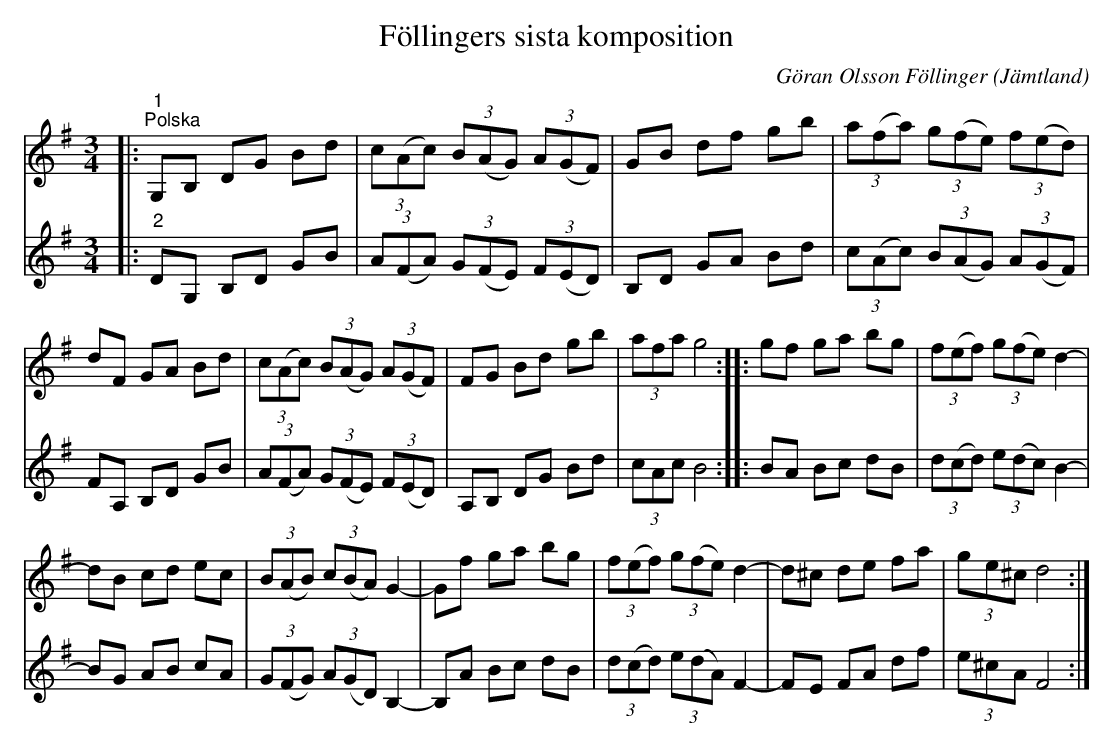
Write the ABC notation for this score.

X:1
T:Föllingers sista komposition
C:Göran Olsson Föllinger
O:Jämtland
L:1/8
M:3/4
K:G
V:1
|:"^1""^Polska" G,B, DG Bd | (3c(Ac) (3B(AG) (3A(GF) | GB df gb | (3a(fa) (3g(fe) (3f(ed) |
dF GA Bd | (3c(Ac) (3B(AG) (3A(GF) | FG Bd gb | (3afa g4 :: gf ga bg | (3f(ef) (3g(fe) d2- |
dB cd ec | (3B(AB) (3c(BA) G2- | Gf ga bg | (3f(ef) (3g(fe) d2- | d^c de fa | (3ge^c d4 :|
V:2
|:"^2" DG, B,D GB | (3A(FA) (3G(FE) (3F(ED) | B,D GA Bd | (3c(Ac) (3B(AG) (3A(GF) | FA, B,D GB |
(3A(FA) (3G(FE) (3F(ED) | A,B, DG Bd | (3cAc B4 :: BA Bc dB | (3d(cd) (3e(dc) B2- | BG AB cA |
(3G(FG) (3A(GD) B,2- | B,A Bc dB |
(3d(cd) (3e(dA) F2- | FE FA df | (3e^cA F4 :|
